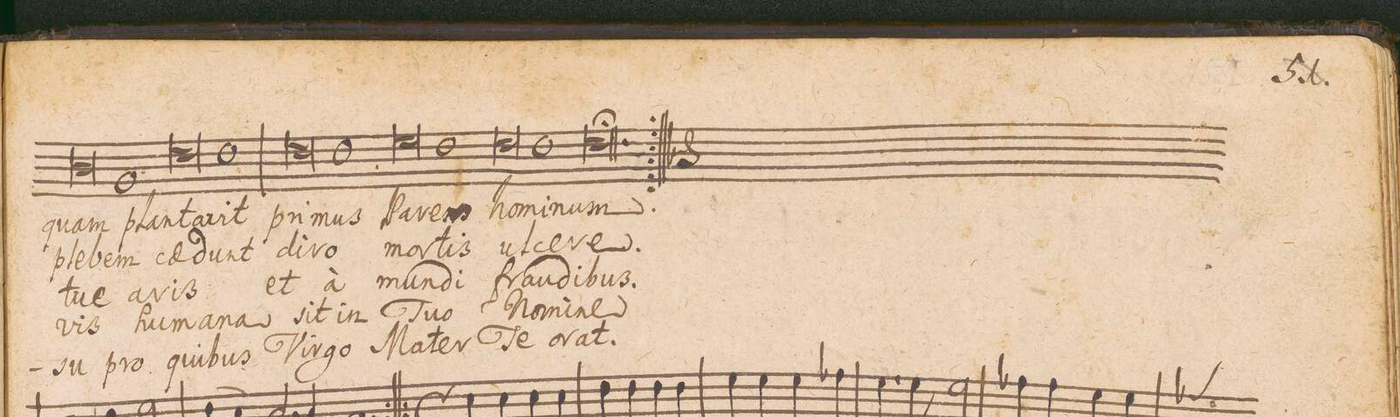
**kern	**text	**text	**text	**text	**text
*I"TENOR.	*	*	*	*	*
*clefC4	*	*	*	*	*
*k[b-]	*	*	*	*	*
*M3/1	*	*	*	*	*
0A	quam	ple-	tu-	vis	-su
1F	plan-	-bem	-e	hu-	pro
=12-	=12-	=12-	=12-	=12-	=12-
0c	-ta-	cae-	a-	-ma-	qui-
1c	-vit	-dunt	-ris,	-na	-bus
=13-	=13-	=13-	=13-	=13-	=13-
0c	pri-	di-	et	sit	Vir-
1c	-mus	-ro	à	in	-go
=14-	=14-	=14-	=14-	=14-	=14-
0d	Pa-	mor-	mun-	Tu-	Ma-
1c	-rens	-tis	-di	-o	-ter
=15-	=15-	=15-	=15-	=15-	=15-
0c	ho-	ul-	frau-	No-	Te
1c	-mi-	-ce-	-di-	-mi-	o-
=16-	=16-	=16-	=16-	=16-	=16-
0.c;>	-num.	-re.	-bus	-ne	-rat.
=:|!-	=:|!-	=:|!-	=:|!-	=:|!-	=:|!-
*-	*-	*-	*-	*-	*-
